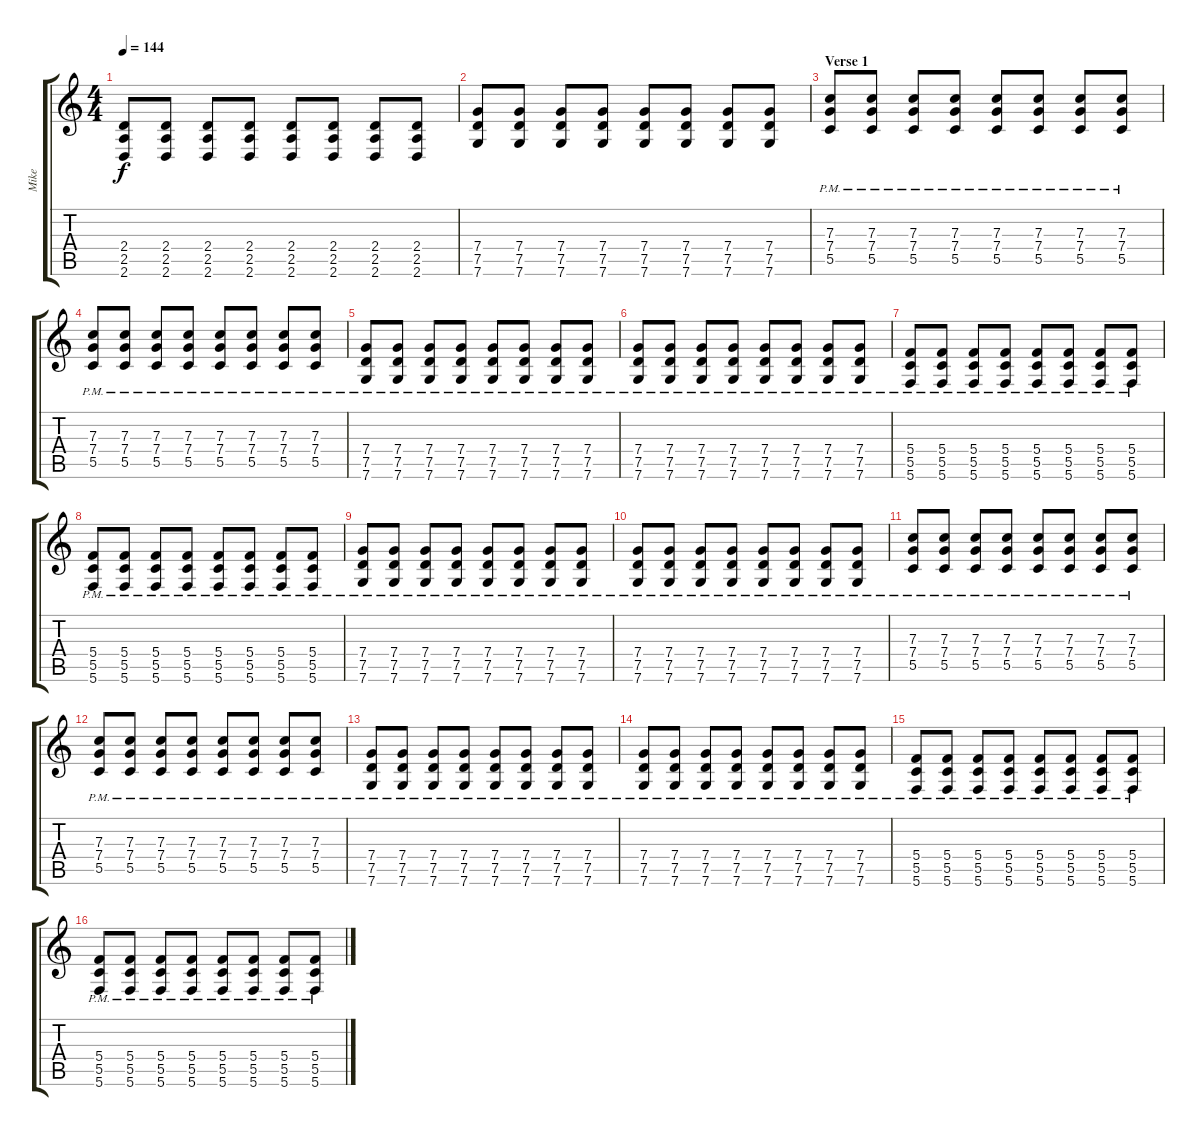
\track ("Mike" "Mike") {instrument distortionguitar}
\staff {score tabs}
\tuning (D4 A3 F3 C3 G2 C2) {hide}
\ts (4 4)
\tempo 144
\clef g2
\ks c
(2.4 2.5 2.6).8{dy f} (2.4 2.5 2.6).8 (2.4 2.5 2.6).8 (2.4 2.5 2.6).8 (2.4 2.5 2.6).8 (2.4 2.5 2.6).8 (2.4 2.5 2.6).8 (2.4 2.5 2.6).8 |
(7.4 7.5 7.6).8 (7.4 7.5 7.6).8 (7.4 7.5 7.6).8 (7.4 7.5 7.6).8 (7.4 7.5 7.6).8 (7.4 7.5 7.6).8 (7.4 7.5 7.6).8 (7.4 7.5 7.6).8 |
\section ("" "Verse 1")
(7.3{pm} 7.4{pm} 5.5{pm}).8 (7.3{pm} 7.4{pm} 5.5{pm}).8 (7.3{pm} 7.4{pm} 5.5{pm}).8 (7.3{pm} 7.4{pm} 5.5{pm}).8 (7.3{pm} 7.4{pm} 5.5{pm}).8 (7.3{pm} 7.4{pm} 5.5{pm}).8 (7.3{pm} 7.4{pm} 5.5{pm}).8 (7.3{pm} 7.4{pm} 5.5{pm}).8 |
(7.3{pm} 7.4{pm} 5.5{pm}).8 (7.3{pm} 7.4{pm} 5.5{pm}).8 (7.3{pm} 7.4{pm} 5.5{pm}).8 (7.3{pm} 7.4{pm} 5.5{pm}).8 (7.3{pm} 7.4{pm} 5.5{pm}).8 (7.3{pm} 7.4{pm} 5.5{pm}).8 (7.3{pm} 7.4{pm} 5.5{pm}).8 (7.3{pm} 7.4{pm} 5.5{pm}).8 |
(7.4{pm} 7.5{pm} 7.6{pm}).8 (7.4{pm} 7.5{pm} 7.6{pm}).8 (7.4{pm} 7.5{pm} 7.6{pm}).8 (7.4{pm} 7.5{pm} 7.6{pm}).8 (7.4{pm} 7.5{pm} 7.6{pm}).8 (7.4{pm} 7.5{pm} 7.6{pm}).8 (7.4{pm} 7.5{pm} 7.6{pm}).8 (7.4{pm} 7.5{pm} 7.6{pm}).8 |
(7.4{pm} 7.5{pm} 7.6{pm}).8 (7.4{pm} 7.5{pm} 7.6{pm}).8 (7.4{pm} 7.5{pm} 7.6{pm}).8 (7.4{pm} 7.5{pm} 7.6{pm}).8 (7.4{pm} 7.5{pm} 7.6{pm}).8 (7.4{pm} 7.5{pm} 7.6{pm}).8 (7.4{pm} 7.5{pm} 7.6{pm}).8 (7.4{pm} 7.5{pm} 7.6{pm}).8 |
(5.4{pm} 5.5{pm} 5.6{pm}).8 (5.4{pm} 5.5{pm} 5.6{pm}).8 (5.4{pm} 5.5{pm} 5.6{pm}).8 (5.4{pm} 5.5{pm} 5.6{pm}).8 (5.4{pm} 5.5{pm} 5.6{pm}).8 (5.4{pm} 5.5{pm} 5.6{pm}).8 (5.4{pm} 5.5{pm} 5.6{pm}).8 (5.4{pm} 5.5{pm} 5.6{pm}).8 |
(5.4{pm} 5.5{pm} 5.6{pm}).8 (5.4{pm} 5.5{pm} 5.6{pm}).8 (5.4{pm} 5.5{pm} 5.6{pm}).8 (5.4{pm} 5.5{pm} 5.6{pm}).8 (5.4{pm} 5.5{pm} 5.6{pm}).8 (5.4{pm} 5.5{pm} 5.6{pm}).8 (5.4{pm} 5.5{pm} 5.6{pm}).8 (5.4{pm} 5.5{pm} 5.6{pm}).8 |
(7.4{pm} 7.5{pm} 7.6{pm}).8 (7.4{pm} 7.5{pm} 7.6{pm}).8 (7.4{pm} 7.5{pm} 7.6{pm}).8 (7.4{pm} 7.5{pm} 7.6{pm}).8 (7.4{pm} 7.5{pm} 7.6{pm}).8 (7.4{pm} 7.5{pm} 7.6{pm}).8 (7.4{pm} 7.5{pm} 7.6{pm}).8 (7.4{pm} 7.5{pm} 7.6{pm}).8 |
(7.4{pm} 7.5{pm} 7.6{pm}).8 (7.4{pm} 7.5{pm} 7.6{pm}).8 (7.4{pm} 7.5{pm} 7.6{pm}).8 (7.4{pm} 7.5{pm} 7.6{pm}).8 (7.4{pm} 7.5{pm} 7.6{pm}).8 (7.4{pm} 7.5{pm} 7.6{pm}).8 (7.4{pm} 7.5{pm} 7.6{pm}).8 (7.4{pm} 7.5{pm} 7.6{pm}).8 |
(7.3{pm} 7.4{pm} 5.5{pm}).8 (7.3{pm} 7.4{pm} 5.5{pm}).8 (7.3{pm} 7.4{pm} 5.5{pm}).8 (7.3{pm} 7.4{pm} 5.5{pm}).8 (7.3{pm} 7.4{pm} 5.5{pm}).8 (7.3{pm} 7.4{pm} 5.5{pm}).8 (7.3{pm} 7.4{pm} 5.5{pm}).8 (7.3{pm} 7.4{pm} 5.5{pm}).8 |
(7.3{pm} 7.4{pm} 5.5{pm}).8 (7.3{pm} 7.4{pm} 5.5{pm}).8 (7.3{pm} 7.4{pm} 5.5{pm}).8 (7.3{pm} 7.4{pm} 5.5{pm}).8 (7.3{pm} 7.4{pm} 5.5{pm}).8 (7.3{pm} 7.4{pm} 5.5{pm}).8 (7.3{pm} 7.4{pm} 5.5{pm}).8 (7.3{pm} 7.4{pm} 5.5{pm}).8 |
(7.4{pm} 7.5{pm} 7.6{pm}).8 (7.4{pm} 7.5{pm} 7.6{pm}).8 (7.4{pm} 7.5{pm} 7.6{pm}).8 (7.4{pm} 7.5{pm} 7.6{pm}).8 (7.4{pm} 7.5{pm} 7.6{pm}).8 (7.4{pm} 7.5{pm} 7.6{pm}).8 (7.4{pm} 7.5{pm} 7.6{pm}).8 (7.4{pm} 7.5{pm} 7.6{pm}).8 |
(7.4{pm} 7.5{pm} 7.6{pm}).8 (7.4{pm} 7.5{pm} 7.6{pm}).8 (7.4{pm} 7.5{pm} 7.6{pm}).8 (7.4{pm} 7.5{pm} 7.6{pm}).8 (7.4{pm} 7.5{pm} 7.6{pm}).8 (7.4{pm} 7.5{pm} 7.6{pm}).8 (7.4{pm} 7.5{pm} 7.6{pm}).8 (7.4{pm} 7.5{pm} 7.6{pm}).8 |
(5.4{pm} 5.5{pm} 5.6{pm}).8 (5.4{pm} 5.5{pm} 5.6{pm}).8 (5.4{pm} 5.5{pm} 5.6{pm}).8 (5.4{pm} 5.5{pm} 5.6{pm}).8 (5.4{pm} 5.5{pm} 5.6{pm}).8 (5.4{pm} 5.5{pm} 5.6{pm}).8 (5.4{pm} 5.5{pm} 5.6{pm}).8 (5.4{pm} 5.5{pm} 5.6{pm}).8 |
(5.4{pm} 5.5{pm} 5.6{pm}).8 (5.4{pm} 5.5{pm} 5.6{pm}).8 (5.4{pm} 5.5{pm} 5.6{pm}).8 (5.4{pm} 5.5{pm} 5.6{pm}).8 (5.4{pm} 5.5{pm} 5.6{pm}).8 (5.4{pm} 5.5{pm} 5.6{pm}).8 (5.4{pm} 5.5{pm} 5.6{pm}).8 (5.4{pm} 5.5{pm} 5.6{pm}).8
